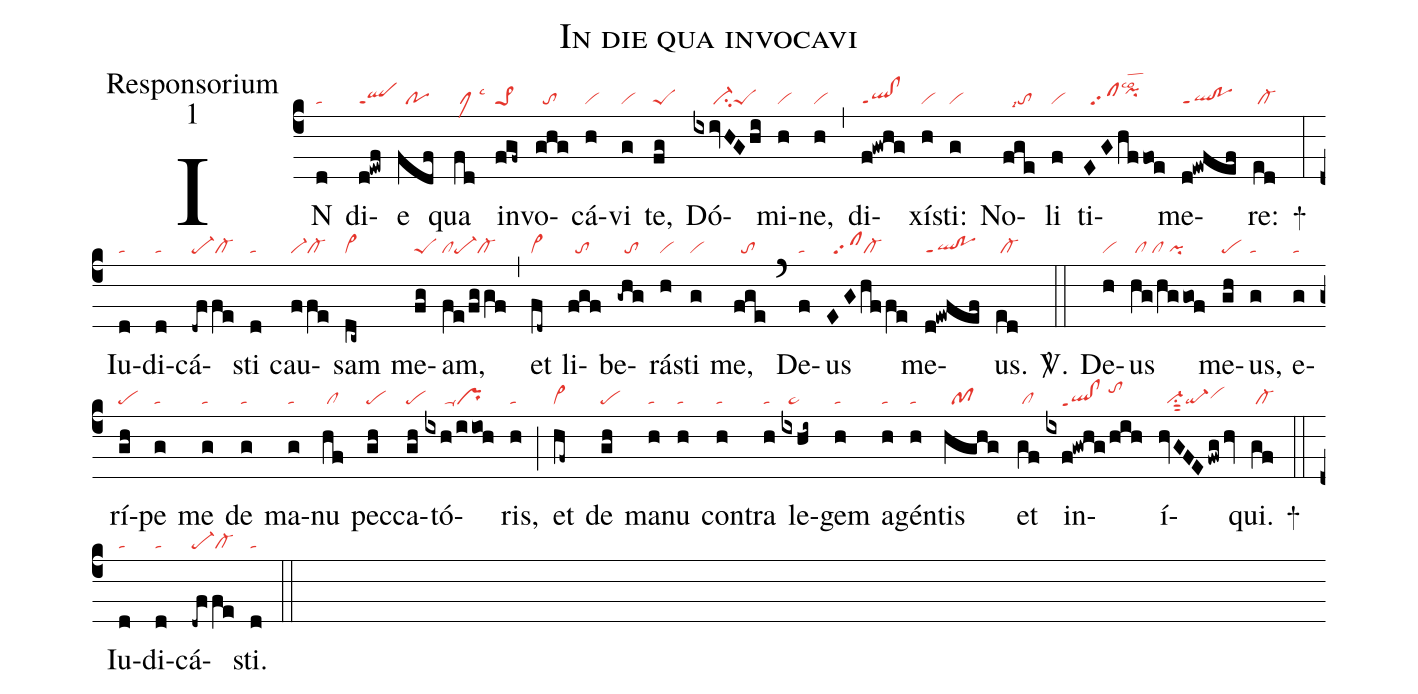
name:In die qua invocavi;
office-part:Responsorium;
mode:1;
nabc-lines:1;
%%
(c4)
IN(d|ta) di(d!ewf|qlppt1)e(fdf|//po) qua(fd|/clMlsc3) in(fgf~|pe>1)vo(ghg|//to)cá(h|vi)vi(g|vi) te,(fg|peS)
Dó(ixivHGhi|/////ci-peS)mi(h|vi)ne,(h|vi) (,)
di(f!gwhg|ql!clppt1)xí(h|vi)sti:(g|vi)
No(fge|//tolsi7)li(f|vi) ti(EGhffoe|//sfpihilsco2)me(d!ewfef|ql!poppt1)re:(ed|/cl-) +(:)
Iu(d|ta)di(d|ta)cá(-dffe|pe-cl-)sti(d|ta) cau(ffe|vi-cl-)sam(dc~|cl~) me(fg|peS)am,(fe/fggf|clpe-cl-) (,)
et(fd~|cl~) li(fgf|//to)be(-ghg|//to)rá(h|vi)sti(g|vi) me,(fge|//to) (`)
De(f|ta)us(EGhffe|//sfcl-) me(d!ewfef|ql!poppt1)us.(ed|/cl-) <sp>V/</sp>.(::)
De(h|vi)us(hg/hg/gof|/cl/cl/pi) me(gh|pe)us,(g|ta) e(g|ta)rí(gh|pe)pe(g|ta) me(g|ta) de(g|ta) ma(g|ta)nu(hf|/cl) pec(gh|pe)ca(gh|pe)tó(ixh/iioh|/////ta-pr)ris,(h|ta) (;)
et(hf~|cl~) de(gh|pe) ma(h|ta)nu(h|ta) con(h|ta)tra(h|ta) le(ixhi~|//pe~)gem(h|ta) a(h|ta)gén(h|ta)tis(hghg|//pf) et(gf|/cl) in(ixf!gwhg/hih|////qlhe!clheppt1/tohj)í(hvGFEfwg/hv|//vi-su1sut2qi-vihh)qui.(gf|/cl-) +(::)
Iu(d|ta)di(d|ta)cá(-dffe|pe-cl-)sti.(d|ta) (::)
